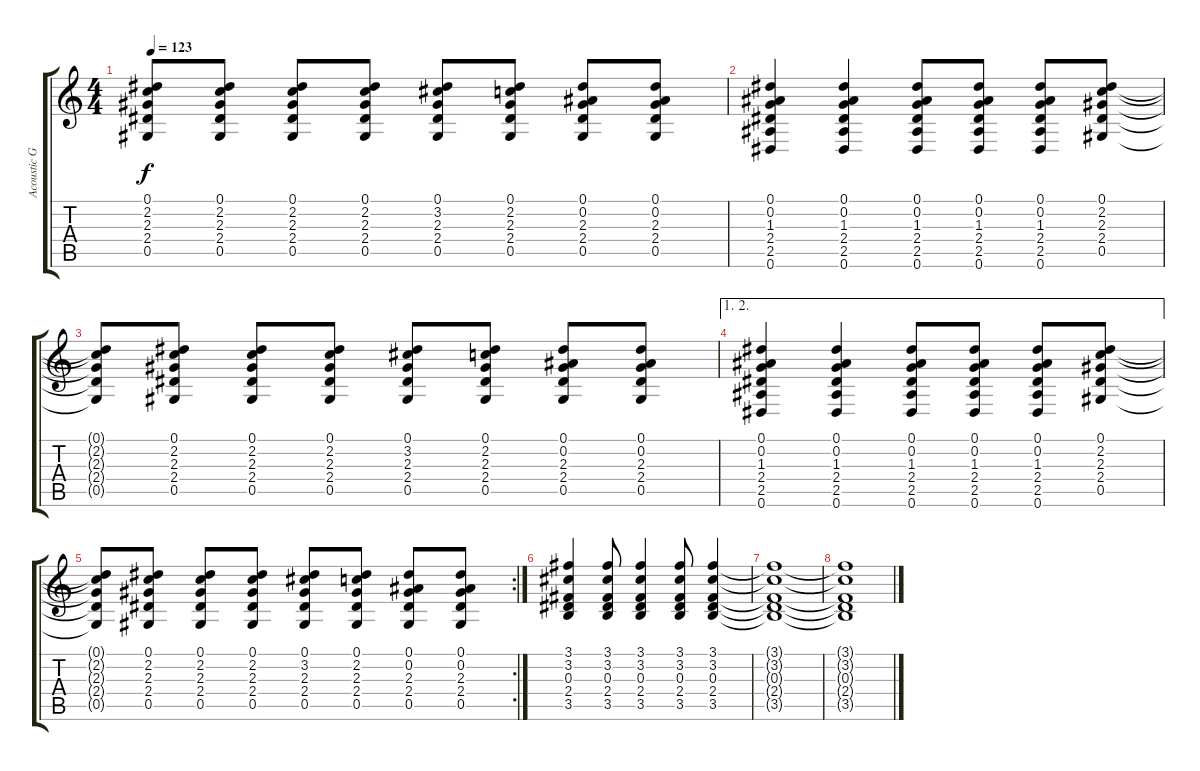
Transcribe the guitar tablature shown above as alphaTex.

\track ("Acoustic Guitar" "Acoustic G") {instrument acousticguitarsteel}
\staff {score tabs}
\tuning (Eb4 Bb3 Gb3 Db3 Ab2 Eb2) {hide}
\ts (4 4)
\tempo 123
\clef g2
\ks c
(0.1{t} 2.2{t} 2.3{t} 2.4{t} 0.5{t}).8{dy f} (0.1 2.2 2.3 2.4 0.5).8 (0.1 2.2 2.3 2.4 0.5).8 (0.1 2.2 2.3 2.4 0.5).8 (0.1 3.2 2.3 2.4 0.5).8 (0.1 2.2 2.3 2.4 0.5).8 (0.1 0.2 2.3 2.4 0.5).8 (0.1 0.2 2.3 2.4 0.5).8 |
(0.1 0.2 1.3 2.4 2.5 0.6).4 (0.1 0.2 1.3 2.4 2.5 0.6).4 (0.1 0.2 1.3 2.4 2.5 0.6).8 (0.1 0.2 1.3 2.4 2.5 0.6).8 (0.1 0.2 1.3 2.4 2.5 0.6).8 (0.1 2.2 2.3 2.4 0.5).8 |
(0.1{t} 2.2{t} 2.3{t} 2.4{t} 0.5{t}).8 (0.1 2.2 2.3 2.4 0.5).8 (0.1 2.2 2.3 2.4 0.5).8 (0.1 2.2 2.3 2.4 0.5).8 (0.1 3.2 2.3 2.4 0.5).8 (0.1 2.2 2.3 2.4 0.5).8 (0.1 0.2 2.3 2.4 0.5).8 (0.1 0.2 2.3 2.4 0.5).8 |
\ae (1 2)
(0.1 0.2 1.3 2.4 2.5 0.6).4 (0.1 0.2 1.3 2.4 2.5 0.6).4 (0.1 0.2 1.3 2.4 2.5 0.6).8 (0.1 0.2 1.3 2.4 2.5 0.6).8 (0.1 0.2 1.3 2.4 2.5 0.6).8 (0.1 2.2 2.3 2.4 0.5).8 |
\rc 2
(0.1{t} 2.2{t} 2.3{t} 2.4{t} 0.5{t}).8 (0.1 2.2 2.3 2.4 0.5).8 (0.1 2.2 2.3 2.4 0.5).8 (0.1 2.2 2.3 2.4 0.5).8 (0.1 3.2 2.3 2.4 0.5).8 (0.1 2.2 2.3 2.4 0.5).8 (0.1 0.2 2.3 2.4 0.5).8 (0.1 0.2 2.3 2.4 0.5).8 |
(3.1 3.2 0.3 2.4 3.5).4 (3.1 3.2 0.3 2.4 3.5).8 (3.1 3.2 0.3 2.4 3.5).4 (3.1 3.2 0.3 2.4 3.5).8 (3.1 3.2 0.3 2.4 3.5).4 |
(3.1{t} 3.2{t} 0.3{t} 2.4{t} 3.5{t}).1 |
(3.1{t} 3.2{t} 0.3{t} 2.4{t} 3.5{t}).1
